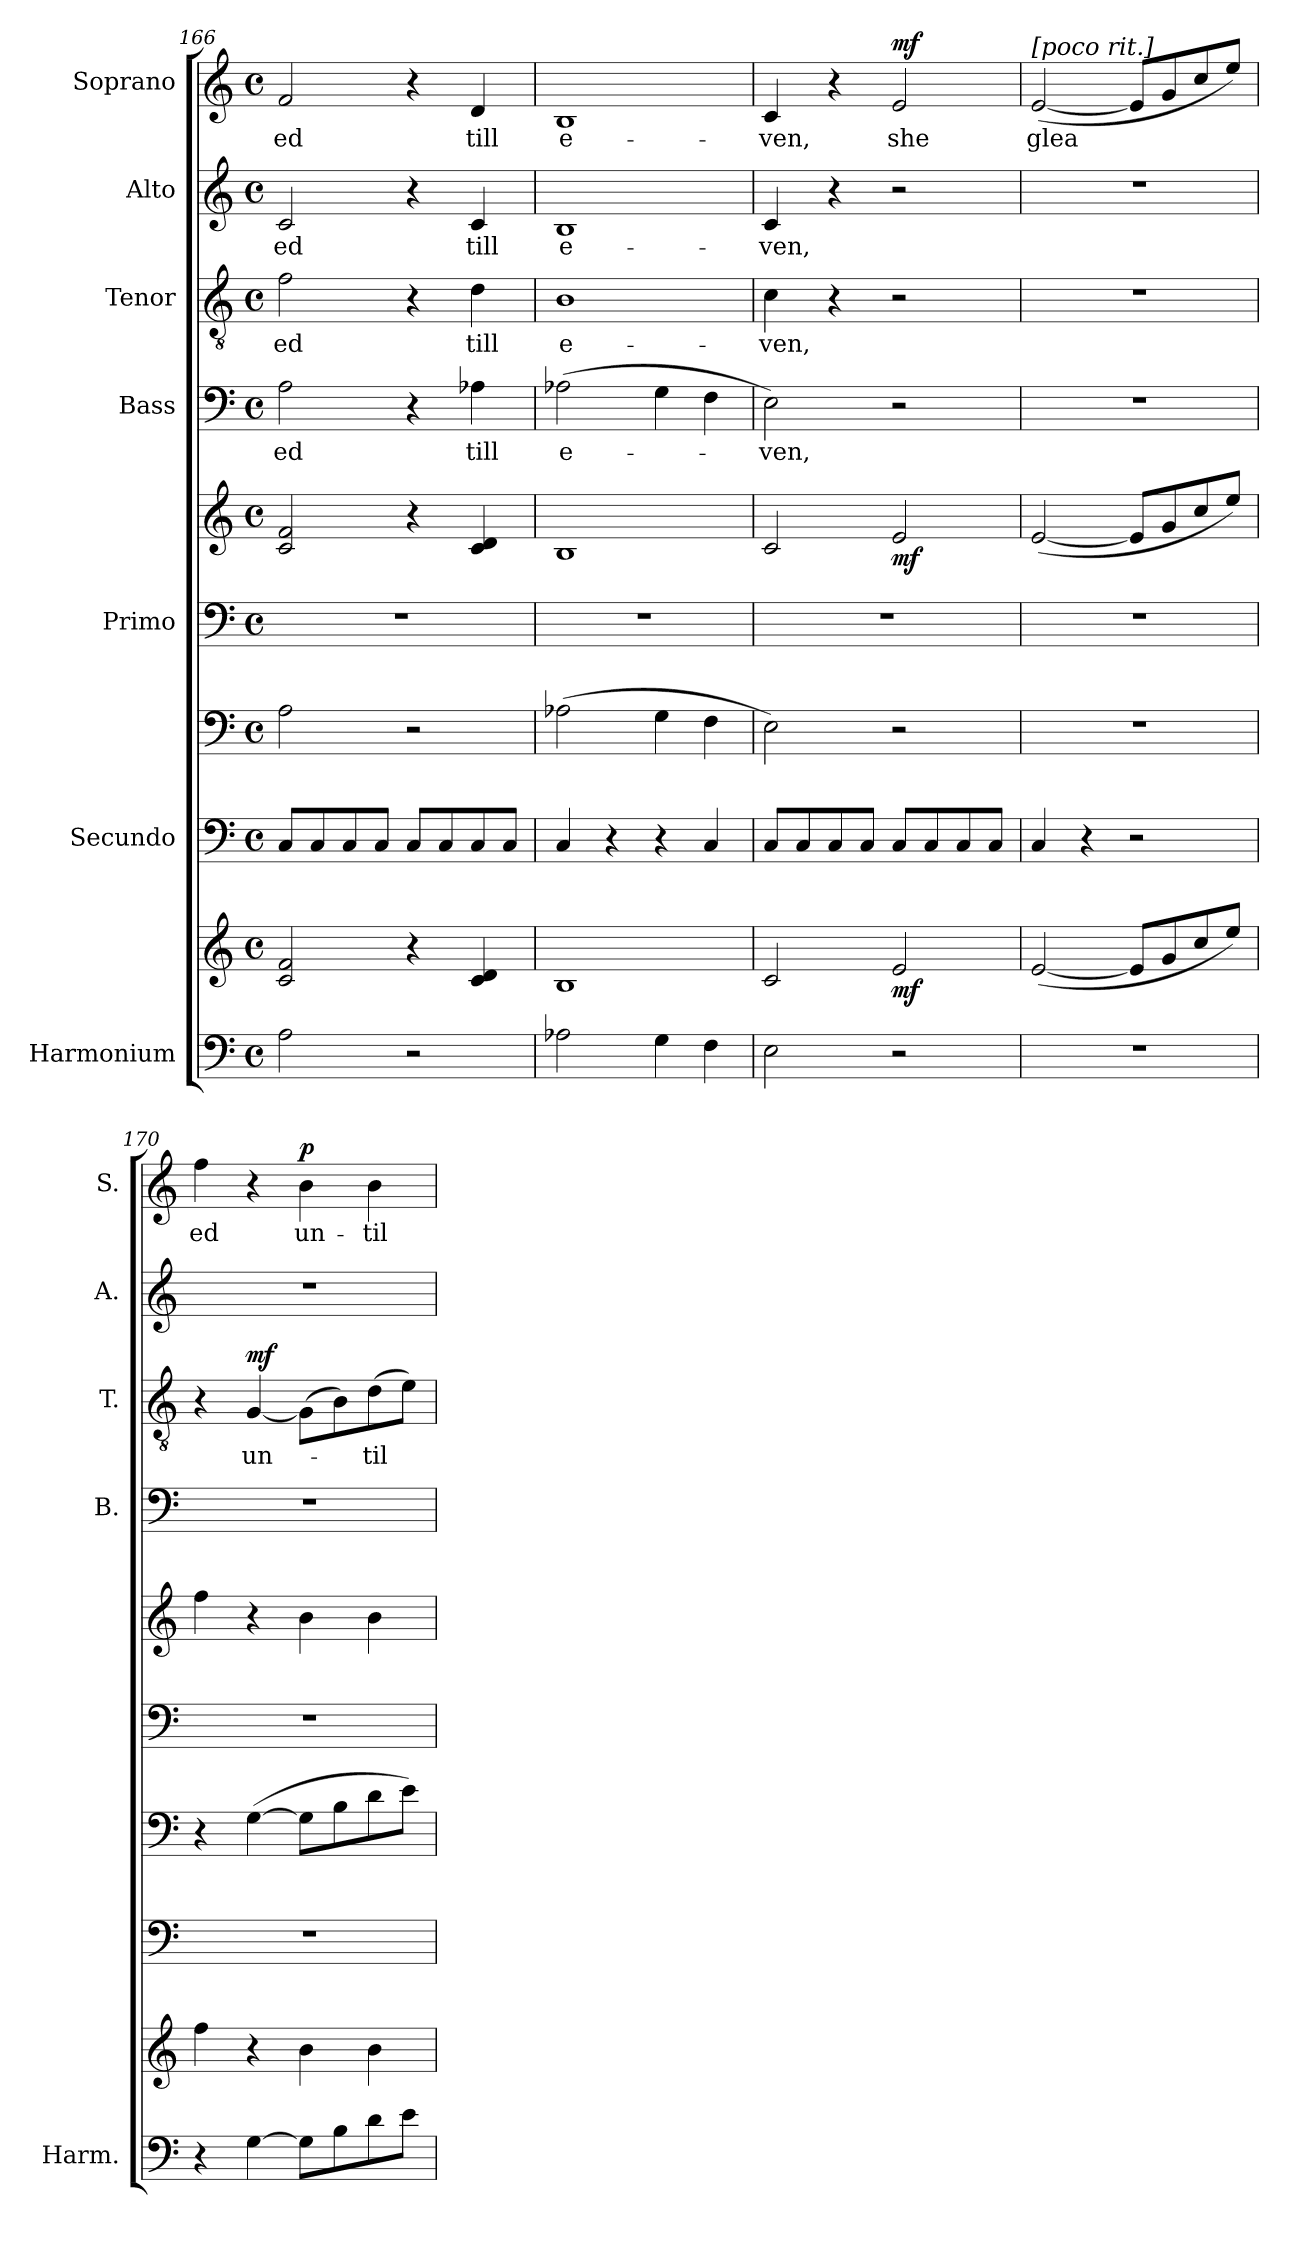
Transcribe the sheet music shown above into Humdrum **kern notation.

**kern	**kern	**dynam	**kern	**kern	**kern	**kern	**dynam	**kern	**text	**kern	**text	**dynam	**kern	**text	**kern	**text	**dynam
*part7	*part7	*part7	*part6	*part6	*part5	*part5	*part5	*part4	*part4	*part3	*part3	*part3	*part2	*part2	*part1	*part1	*part1
*staff10	*staff9	*staff9/10	*staff8	*staff7	*staff6	*staff5	*staff5/6	*staff4	*staff4	*staff3	*staff3	*staff3	*staff2	*staff2	*staff1	*staff1	*staff1
*I"Harmonium	*	*	*I"Secundo	*	*I"Primo	*	*	*I"Bass	*	*I"Tenor	*	*	*I"Alto	*	*I"Soprano	*	*
*I'Harm.	*	*	*	*	*	*	*	*I'B.	*	*I'T.	*	*	*I'A.	*	*I'S.	*	*
!!LO:PB:g=z
*clefF4	*clefG2	*	*clefF4	*clefF4	*clefF4	*clefG2	*	*clefF4	*	*clefGv2	*	*	*clefG2	*	*clefG2	*	*
*k[]	*k[]	*	*k[]	*k[]	*k[]	*k[]	*	*k[]	*	*k[]	*	*	*k[]	*	*k[]	*	*
*C:	*C:	*	*C:	*C:	*C:	*C:	*	*C:	*	*C:	*	*	*C:	*	*C:	*	*
*M4/4	*M4/4	*	*M4/4	*M4/4	*M4/4	*M4/4	*	*M4/4	*	*M4/4	*	*	*M4/4	*	*M4/4	*	*
*met(c)	*met(c)	*	*met(c)	*met(c)	*met(c)	*met(c)	*	*met(c)	*	*met(c)	*	*	*met(c)	*	*met(c)	*	*
=166	=166	=166	=166	=166	=166	=166	=166	=166	=166	=166	=166	=166	=166	=166	=166	=166	=166
!	!	!	!	!	!	!	!	!	!LO:LY:b	!	!LO:LY:b	!	!	!LO:LY:b	!	!LO:LY:b	!
2A\	2c/ 2f/	.	8C/L	2A\	1r	2c/ 2f/	.	2A\	-ed	2f\	-ed	.	2c/	-ed	2f/	-ed	.
.	.	.	8C/	.	.	.	.	.	.	.	.	.	.	.	.	.	.
.	.	.	8C/	.	.	.	.	.	.	.	.	.	.	.	.	.	.
.	.	.	8C/J	.	.	.	.	.	.	.	.	.	.	.	.	.	.
2r	4r	.	8C/L	2r	.	4r	.	4r	.	4r	.	.	4r	.	4r	.	.
.	.	.	8C/	.	.	.	.	.	.	.	.	.	.	.	.	.	.
!	!	!	!	!	!	!	!	!	!LO:LY:b	!	!LO:LY:b	!	!	!LO:LY:b	!	!LO:LY:b	!
.	4c/ 4d/	.	8C/	.	.	4c/ 4d/	.	4A-X\	till	4d\	till	.	4c/	till	4d/	till	.
.	.	.	8C/J	.	.	.	.	.	.	.	.	.	.	.	.	.	.
=167	=167	=167	=167	=167	=167	=167	=167	=167	=167	=167	=167	=167	=167	=167	=167	=167	=167
!	!	!	!	!	!	!	!	!	!LO:LY:b	!	!LO:LY:b	!	!	!LO:LY:b	!	!LO:LY:b	!
2A-X\	1B	.	4C/	(>2A-X\	1r	1B	.	(>2A-X\	e-	1B	e-	.	1B	e-	1B	e-	.
.	.	.	4r	.	.	.	.	.	.	.	.	.	.	.	.	.	.
4G\	.	.	4r	4G\	.	.	.	4G\	.	.	.	.	.	.	.	.	.
4F\	.	.	4C/	4F\	.	.	.	4F\	.	.	.	.	.	.	.	.	.
=168	=168	=168	=168	=168	=168	=168	=168	=168	=168	=168	=168	=168	=168	=168	=168	=168	=168
!	!	!	!	!	!	!	!	!	!LO:LY:b	!	!LO:LY:b	!	!	!LO:LY:b	!	!LO:LY:b	!
2E\	2c/	.	8C/L	2E\)	1r	2c/	.	2E\)	-ven,	4c\	-ven,	.	4c/	-ven,	4c/	-ven,	.
.	.	.	8C/	.	.	.	.	.	.	.	.	.	.	.	.	.	.
.	.	.	8C/	.	.	.	.	.	.	4r	.	.	4r	.	4r	.	.
.	.	.	8C/J	.	.	.	.	.	.	.	.	.	.	.	.	.	.
!	!	!LO:DY:b	!	!	!	!	!LO:DY:b	!	!	!	!	!	!	!	!	!LO:LY:b	!LO:DY:a
2r	2e/	mf	8C/L	2r	.	2e/	mf	2r	.	2r	.	.	2r	.	2e/	she	mf
.	.	.	8C/	.	.	.	.	.	.	.	.	.	.	.	.	.	.
.	.	.	8C/	.	.	.	.	.	.	.	.	.	.	.	.	.	.
.	.	.	8C/J	.	.	.	.	.	.	.	.	.	.	.	.	.	.
=169	=169	=169	=169	=169	=169	=169	=169	=169	=169	=169	=169	=169	=169	=169	=169	=169	=169
!	!	!	!	!	!	!	!	!	!	!	!	!	!	!	!LO:TX:a:B:t=[poco rit.]	!	!
!	!	!	!	!	!	!	!	!	!	!	!	!	!	!	!	!LO:LY:b	!
1r	(<[2e/	.	4C/	1r	1r	(<[2e/	.	1r	.	1r	.	.	1r	.	(<[2e/	glea	.
.	.	.	4r	.	.	.	.	.	.	.	.	.	.	.	.	.	.
.	8e/L]	.	2r	.	.	8e/L]	.	.	.	.	.	.	.	.	8e/L]	.	.
.	8g/	.	.	.	.	8g/	.	.	.	.	.	.	.	.	8g/	.	.
.	8cc/	.	.	.	.	8cc/	.	.	.	.	.	.	.	.	8cc/	.	.
.	8ee/J)	.	.	.	.	8ee/J)	.	.	.	.	.	.	.	.	8ee/J)	.	.
=170	=170	=170	=170	=170	=170	=170	=170	=170	=170	=170	=170	=170	=170	=170	=170	=170	=170
!	!	!	!	!	!	!	!	!	!	!	!	!	!	!	!	!LO:LY:b	!
4r	4ff\	.	1r	4r	1r	4ff\	.	1r	.	4r	.	.	1r	.	4ff\	ed	.
!	!	!	!	!	!	!	!	!	!	!	!LO:LY:b	!LO:DY:a	!	!	!	!	!
[4G\	4r	.	.	(>[4G\	.	4r	.	.	.	[4G/	un-	mf	.	.	4r	.	.
!	!	!	!	!	!	!	!	!	!	!	!	!	!	!	!	!LO:LY:b	!LO:DY:a
8G\L]	4b\	.	.	8G\L]	.	4b\	.	.	.	(>8G\L]	.	.	.	.	4b\	un-	p
8B\	.	.	.	8B\	.	.	.	.	.	8B\)	.	.	.	.	.	.	.
!	!	!	!	!	!	!	!	!	!	!	!LO:LY:b	!	!	!	!	!LO:LY:b	!
8d\	4b\	.	.	8d\	.	4b\	.	.	.	(>8d\	-til	.	.	.	4b\	-til	.
8e\J	.	.	.	8e\J)	.	.	.	.	.	8e\J)	.	.	.	.	.	.	.
=	=	=	=	=	=	=	=	=	=	=	=	=	=	=	=	=	=
*-	*-	*-	*-	*-	*-	*-	*-	*-	*-	*-	*-	*-	*-	*-	*-	*-	*-
